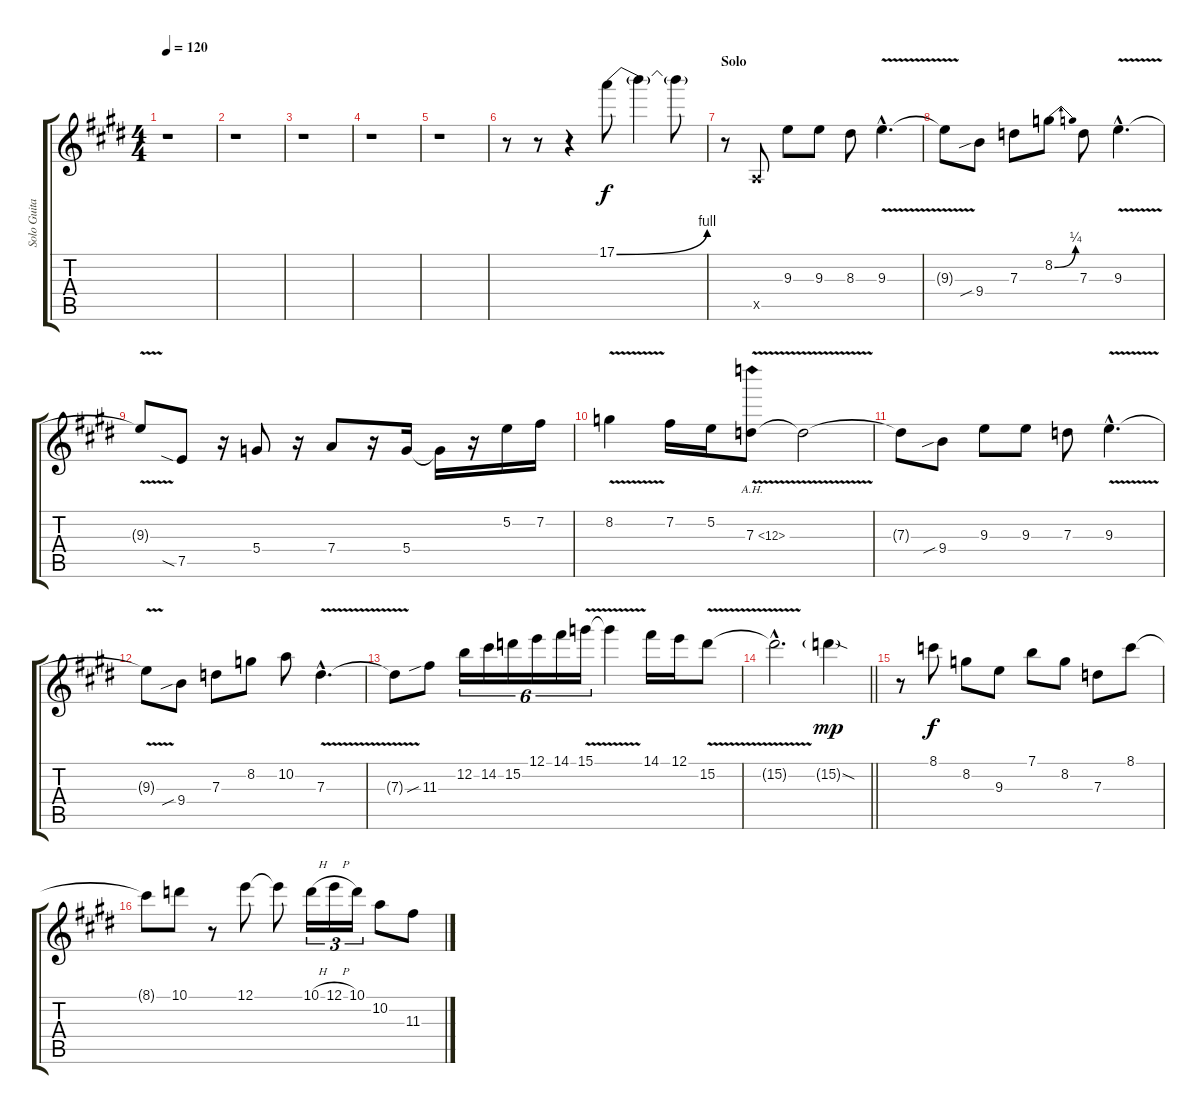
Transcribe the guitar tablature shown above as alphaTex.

\track ("Solo Guitar" "Solo Guita") {instrument overdrivenguitar}
\staff {score tabs}
\tuning (E4 B3 G3 D3 A2 E2) {hide}
\ts (4 4)
\tempo 120
\clef g2
\ks e
r.1{dy f} |
r.1 |
r.1 |
r.1 |
r.1 |
r.8 r.8 r.4 17.1{be (bend 0 0 60 4)}.8 17.1{t}.4 17.1{t}.8 |
\section ("" "Solo")
r.8 0.5{x}.8 9.3.8 9.3.8 8.3.8 9.3{v hac}.4{d} |
9.3{t}.8 9.4{sib}.8 7.3.8 8.2{be (bend 0 0 60 1)}.8 7.3.8 9.3{v hac}.4{d} |
9.3{t}.8 7.5{sia}.8 r.16 5.4.8 r.16 7.4.8 r.16 5.4.16 5.4{t}.16 r.16 5.2.16 7.2.16 |
8.2{v}.4 7.2.16 5.2.16 7.3{ah 5 v}.8 7.3{t}.2 |
7.3{t}.8 9.4{sib}.8 9.3.8 9.3.8 7.3.8 9.3{v hac}.4{d} |
9.3{t}.8 9.4{sib}.8 7.3.8 8.2.8 10.2.8 7.3{v hac}.4{d} |
7.3{t}.8 11.3{sib}.8 12.2.16{tu (6 4)} 14.2.16{tu (6 4)} 15.2.16{tu (6 4)} 12.1.16{tu (6 4)} 14.1.16{tu (6 4)} 15.1{v}.16{tu (6 4)} 15.1{t}.4 14.1.16 12.1.16 15.2{v}.8 |
\barLineRight lightlight
15.2{hac t}.2{d} 15.2{sod g}.4{dy mp} |
r.8 8.1.8{dy f} 8.2.8 9.3.8 7.1.8 8.2.8 7.3.8 8.1.8 |
8.1{t}.8 10.1.8 r.8 12.1.8 12.1{t}.8 10.1{h}.16{tu (3 2)} 12.1{h}.16{tu (3 2)} 10.1.16{tu (3 2)} 10.2.8 11.3.8
